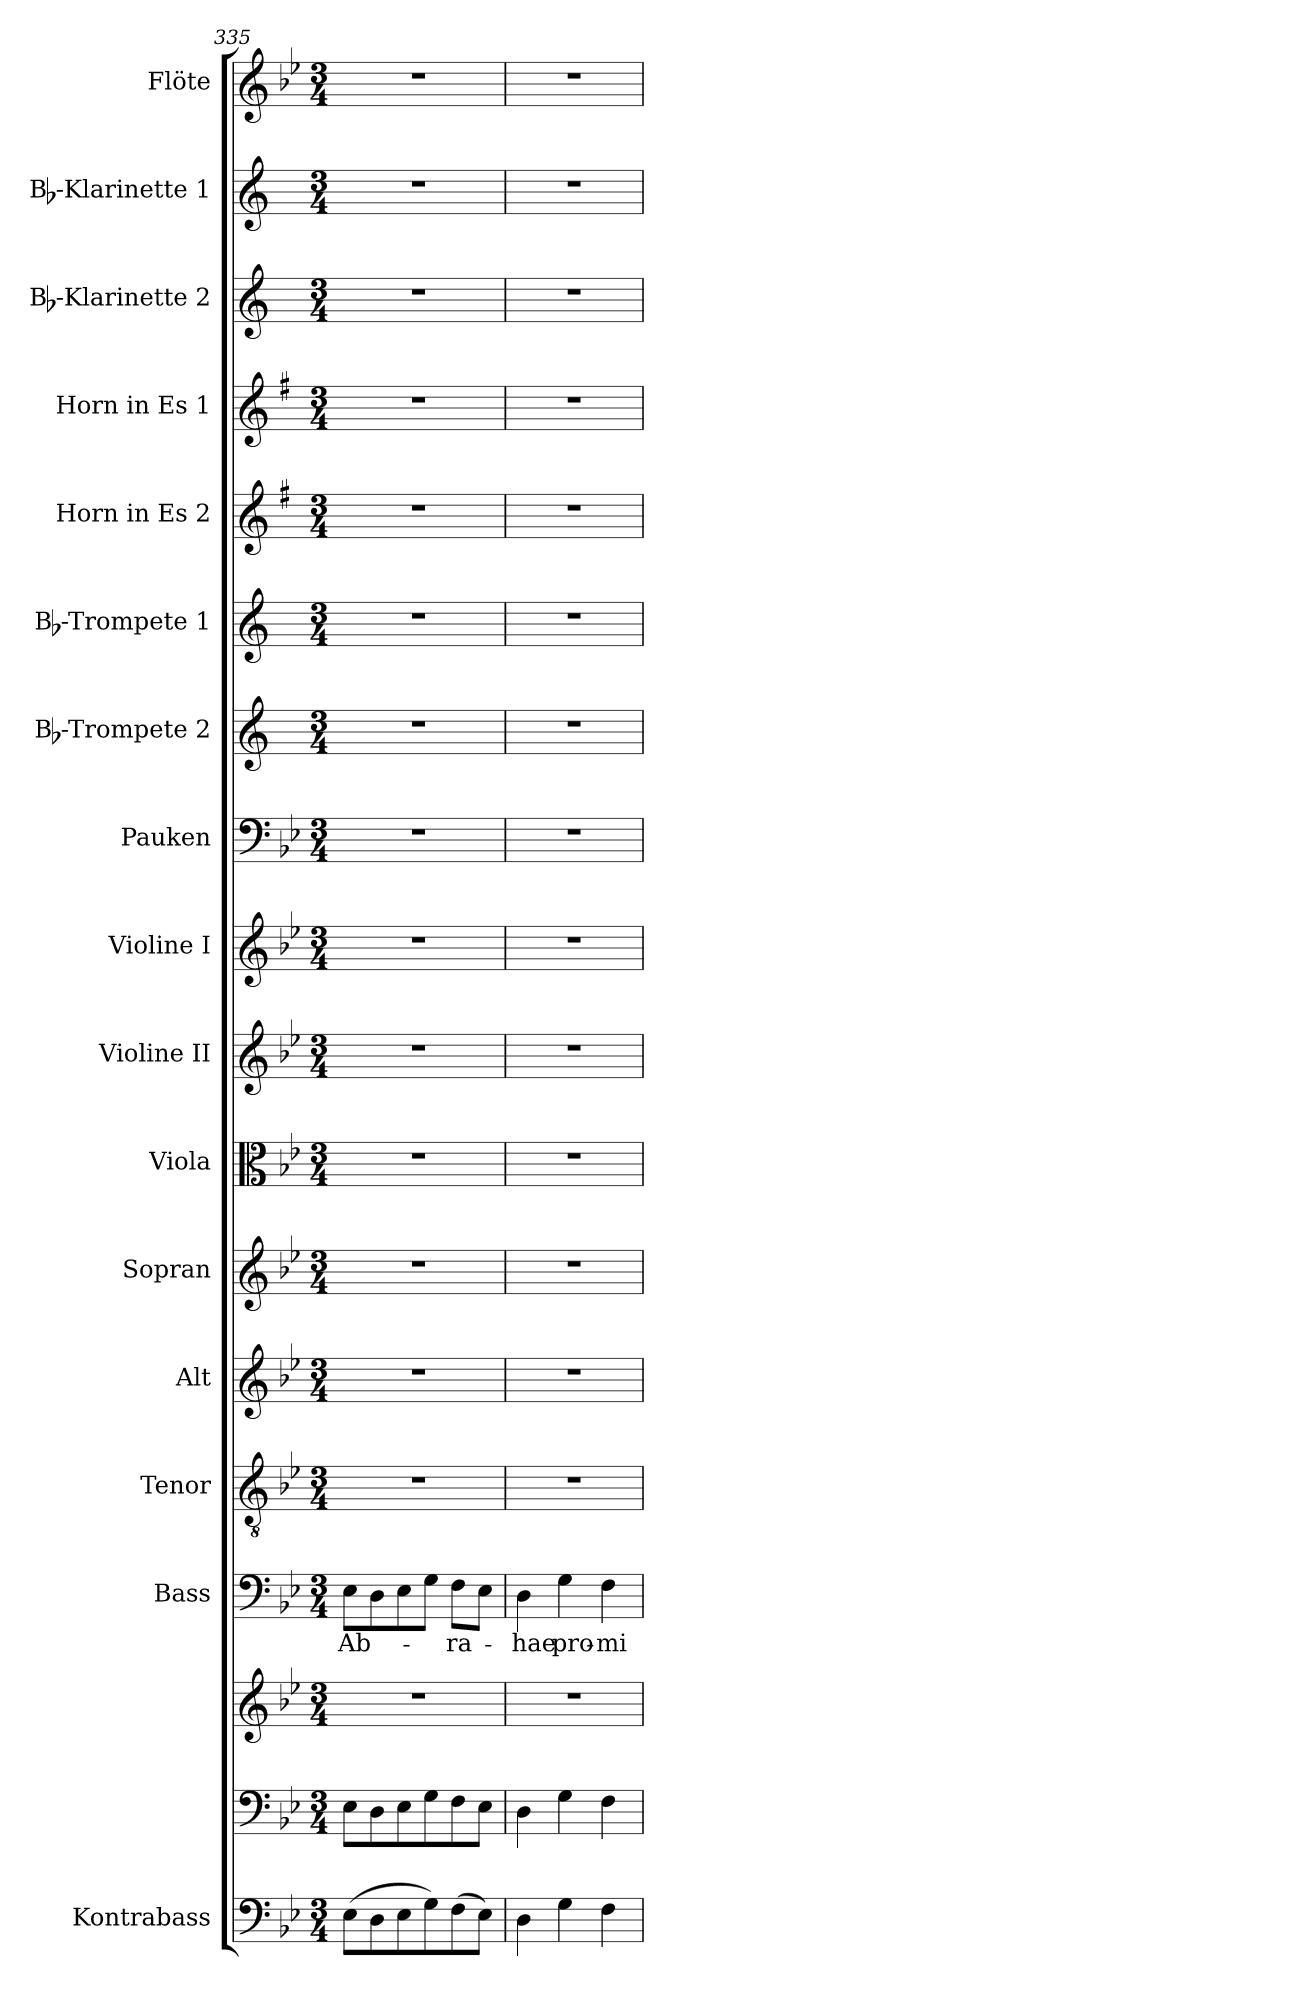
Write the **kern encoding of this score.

**kern	**kern	**kern	**kern	**text	**kern	**kern	**kern	**kern	**kern	**kern	**kern	**kern	**kern	**kern	**kern	**kern	**kern	**kern
*part17	*part16	*part16	*part15	*part15	*part14	*part13	*part12	*part11	*part10	*part9	*part8	*part7	*part6	*part5	*part4	*part3	*part2	*part1
*staff18	*staff17	*staff16	*staff15	*staff15	*staff14	*staff13	*staff12	*staff11	*staff10	*staff9	*staff8	*staff7	*staff6	*staff5	*staff4	*staff3	*staff2	*staff1
*I"Kontrabass	*	*	*I"Bass	*	*I"Tenor	*I"Alt	*I"Sopran	*I"Viola	*I"Violine II	*I"Violine I	*I"Pauken	*I"Bb-Trompete 2	*I"Bb-Trompete 1	*I"Horn in Es 2	*I"Horn in Es 1	*I"Bb-Klarinette 2	*I"Bb-Klarinette 1	*I"Flöte
*I'Kb.	*	*	*I'B.	*	*I'T.	*I'A.	*I'S.	*I'Vla.	*I'Vl. II	*I'Vl. I	*I'Pk.	*I'Bb Trp. 2	*I'Bb Trp. 1	*	*	*I'Bb Kl. 2	*I'Bb Kl. 1	*I'Fl.
*clefF4	*clefF4	*clefG2	*clefF4	*	*clefGv2	*clefG2	*clefG2	*clefC3	*clefG2	*clefG2	*clefF4	*clefG2	*clefG2	*clefG2	*clefG2	*clefG2	*clefG2	*clefG2
*ITrd7c12	*	*	*	*	*	*	*	*	*	*	*	*ITrd1c2	*ITrd1c2	*ITrd5c9	*ITrd5c9	*ITrd1c2	*ITrd1c2	*
*k[b-e-]	*k[b-e-]	*k[b-e-]	*k[b-e-]	*	*k[b-e-]	*k[b-e-]	*k[b-e-]	*k[b-e-]	*k[b-e-]	*k[b-e-]	*k[b-e-]	*k[b-e-]	*k[b-e-]	*k[b-e-]	*k[b-e-]	*k[b-e-]	*k[b-e-]	*k[b-e-]
*B-:	*B-:	*B-:	*B-:	*	*B-:	*B-:	*B-:	*B-:	*B-:	*B-:	*B-:	*B-:	*B-:	*B-:	*B-:	*B-:	*B-:	*B-:
*M3/4	*M3/4	*M3/4	*M3/4	*	*M3/4	*M3/4	*M3/4	*M3/4	*M3/4	*M3/4	*M3/4	*M3/4	*M3/4	*M3/4	*M3/4	*M3/4	*M3/4	*M3/4
=335	=335	=335	=335	=335	=335	=335	=335	=335	=335	=335	=335	=335	=335	=335	=335	=335	=335	=335
!	!	!	!	!LO:LY:b	!	!	!	!	!	!	!	!	!	!	!	!	!	!
(>8EE-\L	8E-\L	2.r	8E-\L	Ab-	2.r	2.r	2.r	2.r	2.r	2.r	2.r	2.r	2.r	2.r	2.r	2.r	2.r	2.r
8DD\	8D\	.	8D\	.	.	.	.	.	.	.	.	.	.	.	.	.	.	.
8EE-\	8E-\	.	8E-\	.	.	.	.	.	.	.	.	.	.	.	.	.	.	.
8GG\)	8G\	.	8G\J	.	.	.	.	.	.	.	.	.	.	.	.	.	.	.
!	!	!	!	!LO:LY:b	!	!	!	!	!	!	!	!	!	!	!	!	!	!
(>8FF\	8F\	.	8F\L	-ra-	.	.	.	.	.	.	.	.	.	.	.	.	.	.
8EE-\J)	8E-\J	.	8E-\J	.	.	.	.	.	.	.	.	.	.	.	.	.	.	.
=336	=336	=336	=336	=336	=336	=336	=336	=336	=336	=336	=336	=336	=336	=336	=336	=336	=336	=336
!	!	!	!	!LO:LY:b	!	!	!	!	!	!	!	!	!	!	!	!	!	!
4DD\	4D\	2.r	4D\	-hae	2.r	2.r	2.r	2.r	2.r	2.r	2.r	2.r	2.r	2.r	2.r	2.r	2.r	2.r
!	!	!	!	!LO:LY:b	!	!	!	!	!	!	!	!	!	!	!	!	!	!
4GG\	4G\	.	4G\	pro-	.	.	.	.	.	.	.	.	.	.	.	.	.	.
!	!	!	!	!LO:LY:b	!	!	!	!	!	!	!	!	!	!	!	!	!	!
4FF\	4F\	.	4F\	-mi-	.	.	.	.	.	.	.	.	.	.	.	.	.	.
=	=	=	=	=	=	=	=	=	=	=	=	=	=	=	=	=	=	=
*-	*-	*-	*-	*-	*-	*-	*-	*-	*-	*-	*-	*-	*-	*-	*-	*-	*-	*-
